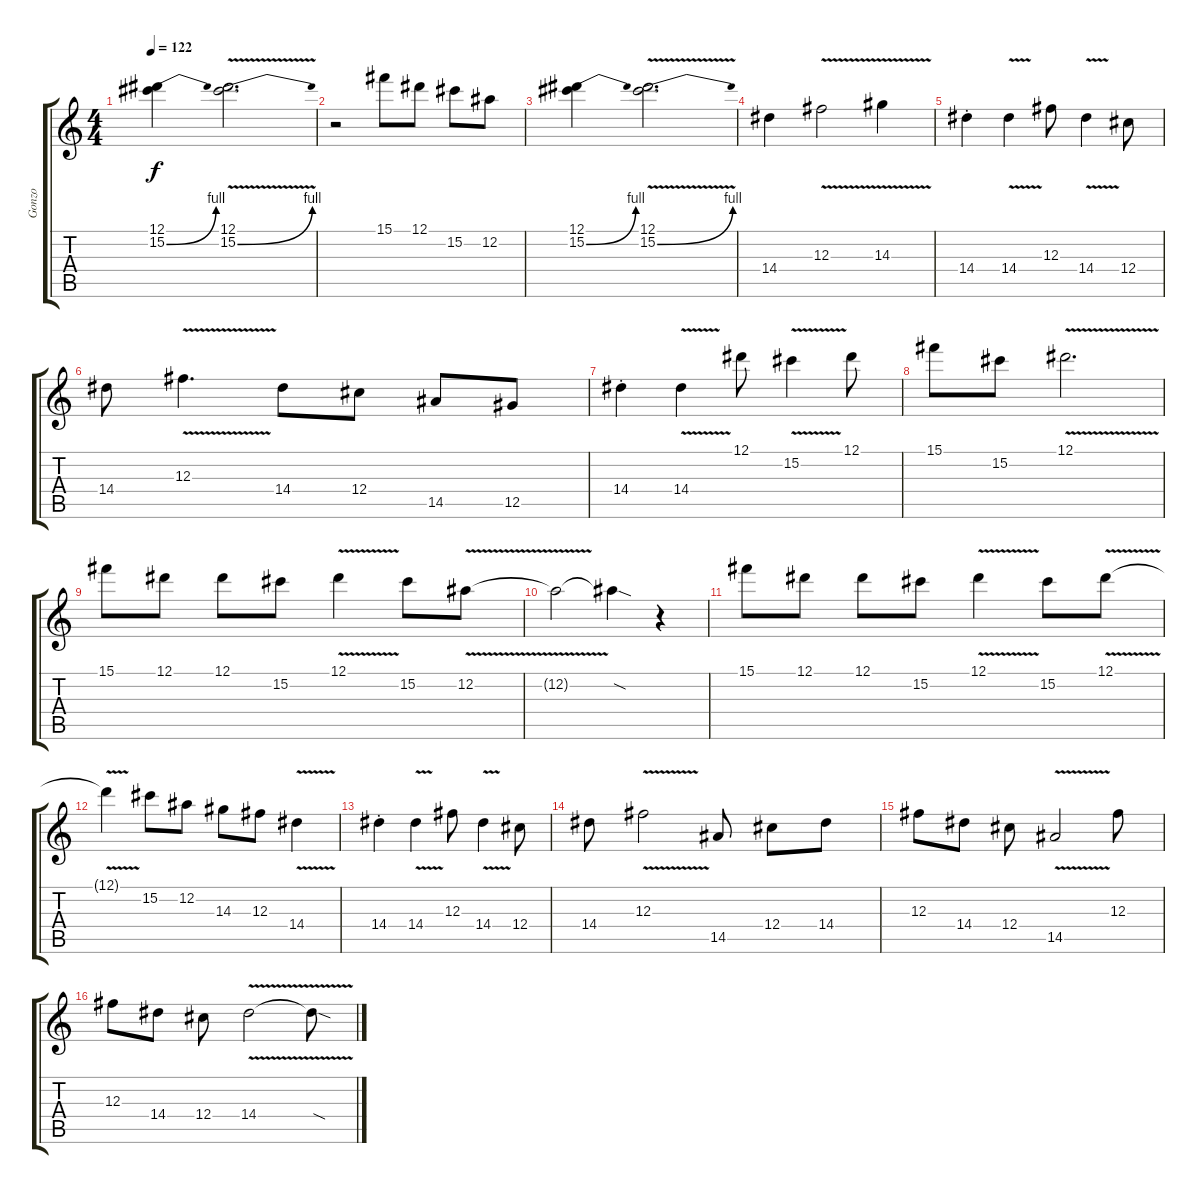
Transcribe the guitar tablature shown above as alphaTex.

\track ("Gonzo" "Gonzo") {instrument distortionguitar}
\staff {score tabs}
\tuning (Eb4 Bb3 Gb3 Db3 Ab2 Eb2) {hide}
\ts (4 4)
\tempo 122
\clef g2
\ks c
(12.1 15.2{be (bend 0 0 60 4)}).4{dy f} (12.1 15.2{be (bend 0 0 60 4) v}).2{d} |
r.2 15.1.8 12.1.8 15.2.8 12.2.8 |
(12.1 15.2{be (bend 0 0 60 4)}).4 (12.1 15.2{be (bend 0 0 60 4) v}).2{d} |
14.4.4 12.3{v}.2 14.3{v}.4 |
14.4{st}.4 14.4{v}.4 12.3.8 14.4{v}.4 12.4.8 |
14.4.8 12.3{v}.4{d} 14.4.8 12.4.8 14.5.8 12.5.8 |
14.4{st}.4 14.4{v}.4 12.1.8 15.2{v}.4 12.1.8 |
15.1.8 15.2.8 12.1{v}.2{d} |
15.1.8 12.1.8 12.1.8 15.2.8 12.1{v}.4 15.2.8 12.2{v}.8 |
12.2{t}.2 12.2{sod t}.4 r.4 |
15.1.8 12.1.8 12.1.8 15.2.8 12.1{v}.4 15.2.8 12.1{v}.8 |
12.1{t}.4 15.2.8 12.2.8 14.3.8 12.3.8 14.4{v}.4 |
14.4{st}.4 14.4{v}.4 12.3.8 14.4{v}.4 12.4.8 |
14.4.8 12.3{v}.2 14.5.8 12.4.8 14.4.8 |
12.3.8 14.4.8 12.4.8 14.5{v}.2 12.3.8 |
12.3.8 14.4.8 12.4.8 14.4{v}.2 14.4{sod t}.8
